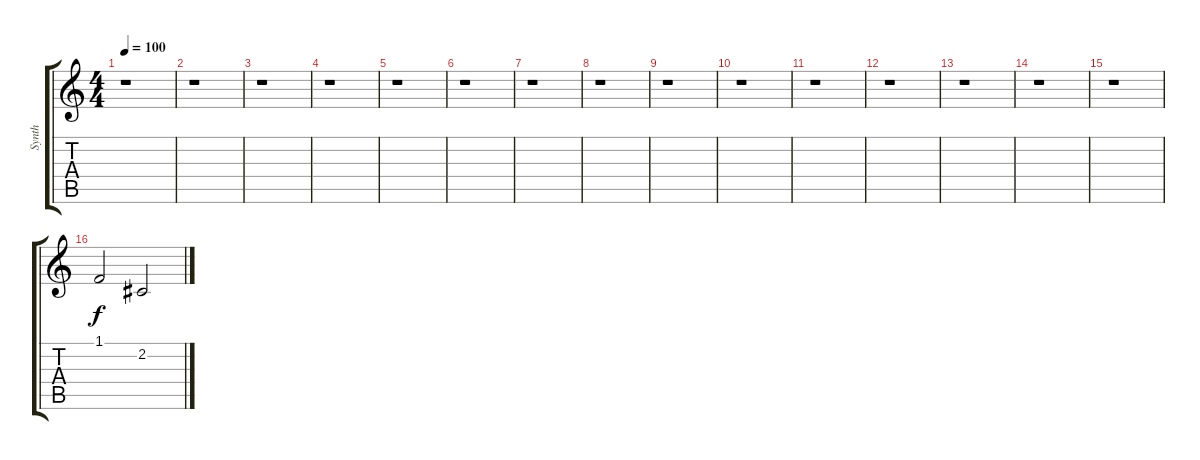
\track ("Synth" "Synth") {instrument synthstrings2}
\staff {score tabs}
\tuning (E4 B3 G3 D3 A2 E2) {hide}
\ts (4 4)
\tempo 100
\clef g2
\ks c
r.1{dy f} |
r.1 |
r.1 |
r.1 |
r.1 |
r.1 |
r.1 |
r.1 |
r.1 |
r.1 |
r.1 |
r.1 |
r.1 |
r.1 |
r.1 |
1.1.2 2.2.2
